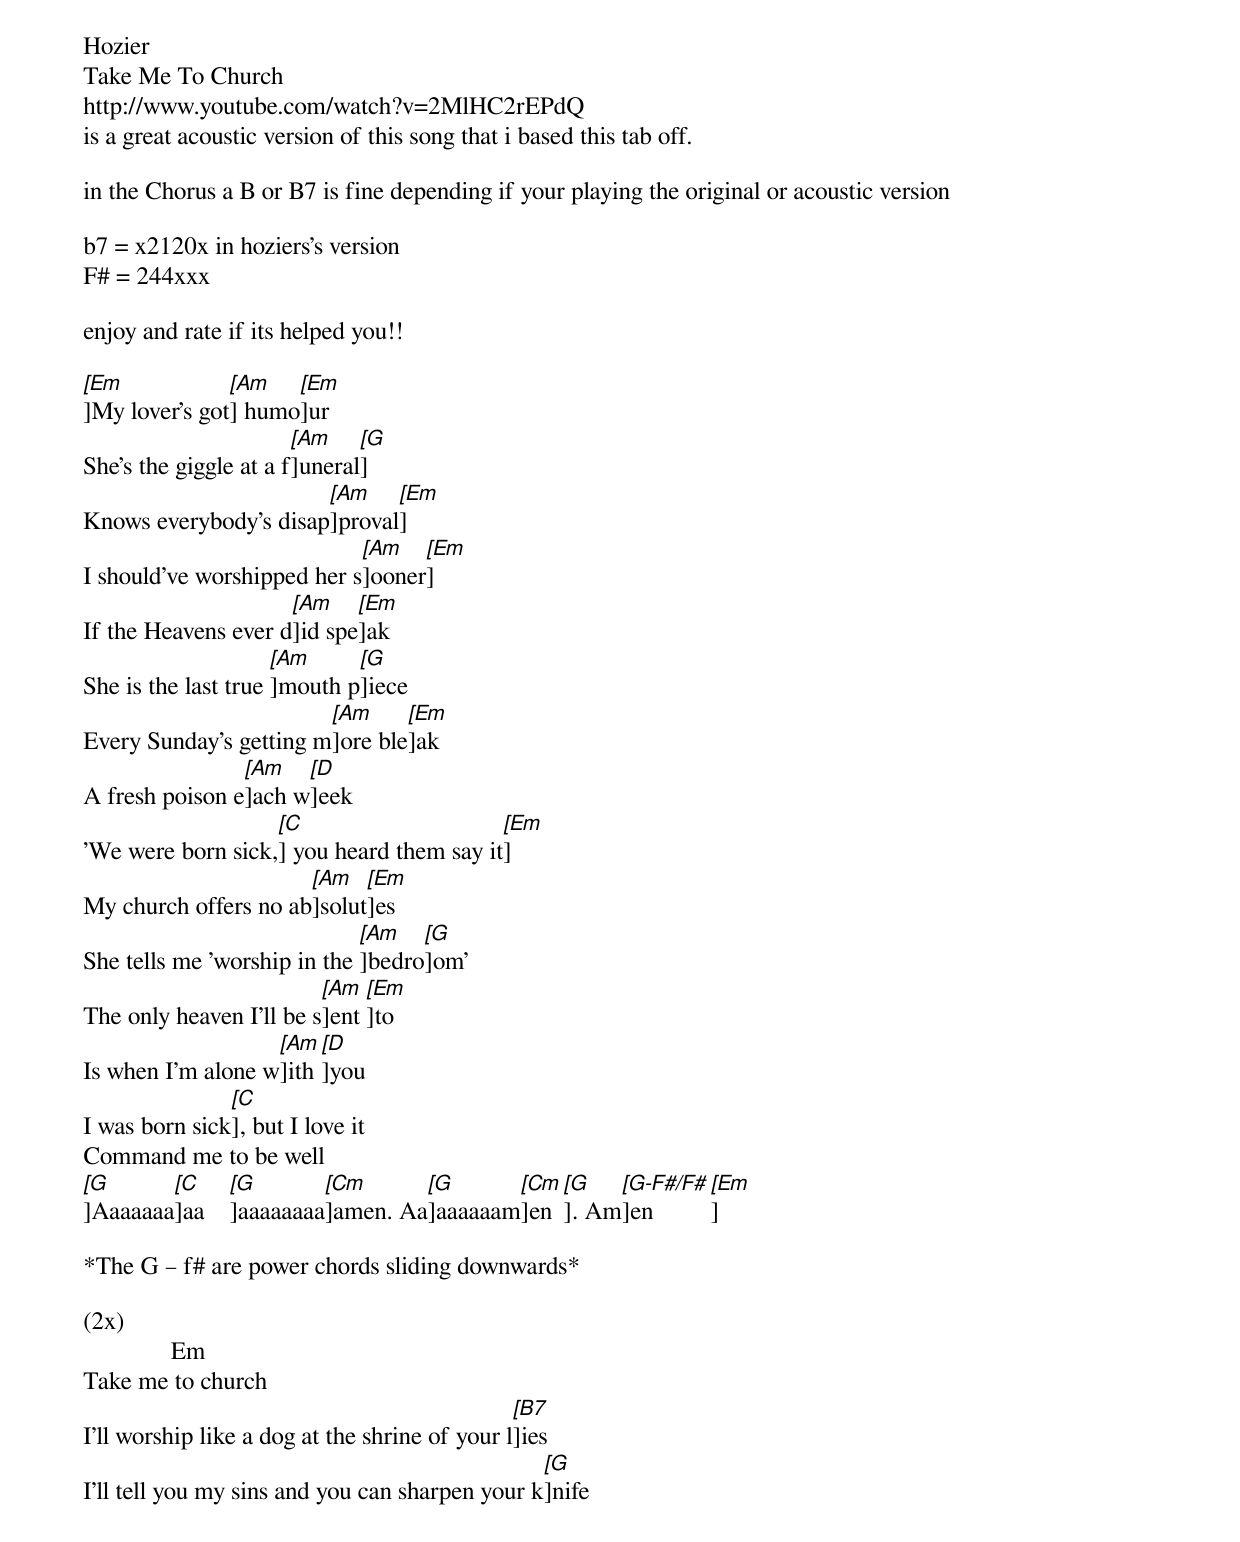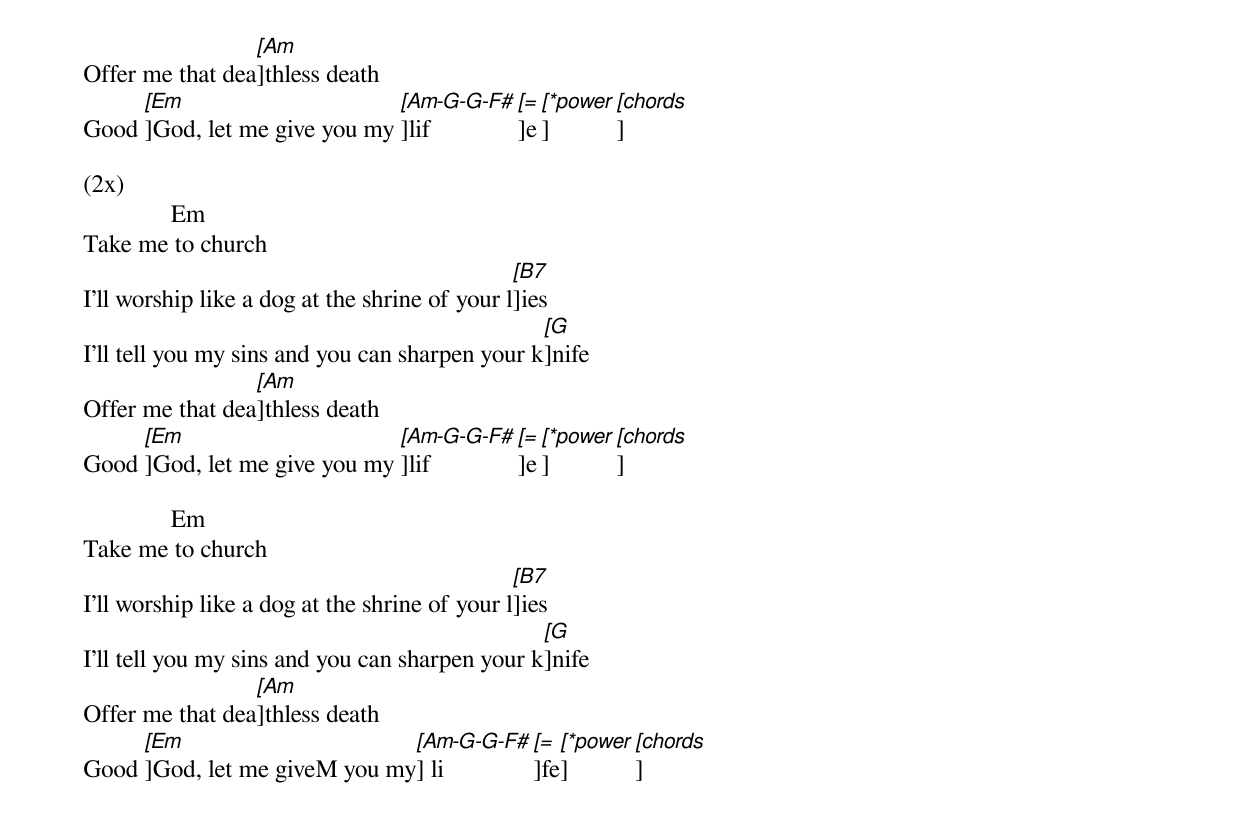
Hozier
Take Me To Church
http://www.youtube.com/watch?v=2MlHC2rEPdQ
is a great acoustic version of this song that i based this tab off.

in the Chorus a B or B7 is fine depending if your playing the original or acoustic version

b7 = x2120x in hoziers's version
F# = 244xxx

enjoy and rate if its helped you!!

[[Em]]My lover's got[[Am]] humo[[Em]]ur
She's the giggle at a f[[Am]]uneral[[G]]
Knows everybody's disap[[Am]]proval[[Em]]
I should've worshipped her s[[Am]]ooner[[Em]]
If the Heavens ever d[[Am]]id spe[[Em]]ak
She is the last true [[Am]]mouth p[[G]]iece
Every Sunday's getting m[[Am]]ore ble[[Em]]ak
A fresh poison e[[Am]]ach w[[D]]eek
'We were born sick,[[C]] you heard them say it[[Em]]
My church offers no ab[[Am]]solut[[Em]]es
She tells me 'worship in the [[Am]]bedro[[G]]om'
The only heaven I'll be s[[Am]]ent [[Em]]to
Is when I'm alone w[[Am]]ith [[D]]you
I was born sick[[C]], but I love it
Command me to be well
[[G]]Aaaaaaa[[C]]aa    [[G]]aaaaaaaa[[Cm]]amen. Aa[[G]]aaaaaam[[Cm]]en[[G]]. Am[[G-F#/F#]]en[[Em]]

*The G – f# are power chords sliding downwards*

(2x)
              Em
Take me to church
I'll worship like a dog at the shrine of your l[[B7]]ies
I'll tell you my sins and you can sharpen your k[[G]]nife
Offer me that dea[[Am]]thless death
Good [[Em]]God, let me give you my [[Am-G-G-F#]]lif[[=]]e[[*power]][[chords]]

(2x)
              Em
Take me to church
I'll worship like a dog at the shrine of your l[[B7]]ies
I'll tell you my sins and you can sharpen your k[[G]]nife
Offer me that dea[[Am]]thless death
Good [[Em]]God, let me give you my [[Am-G-G-F#]]lif[[=]]e[[*power]][[chords]]

              Em
Take me to church
I'll worship like a dog at the shrine of your l[[B7]]ies
I'll tell you my sins and you can sharpen your k[[G]]nife
Offer me that dea[[Am]]thless death
Good [[Em]]God, let me giveM you my[[Am-G-G-F#]] li[[=]]fe[[*power]][[chords]]
